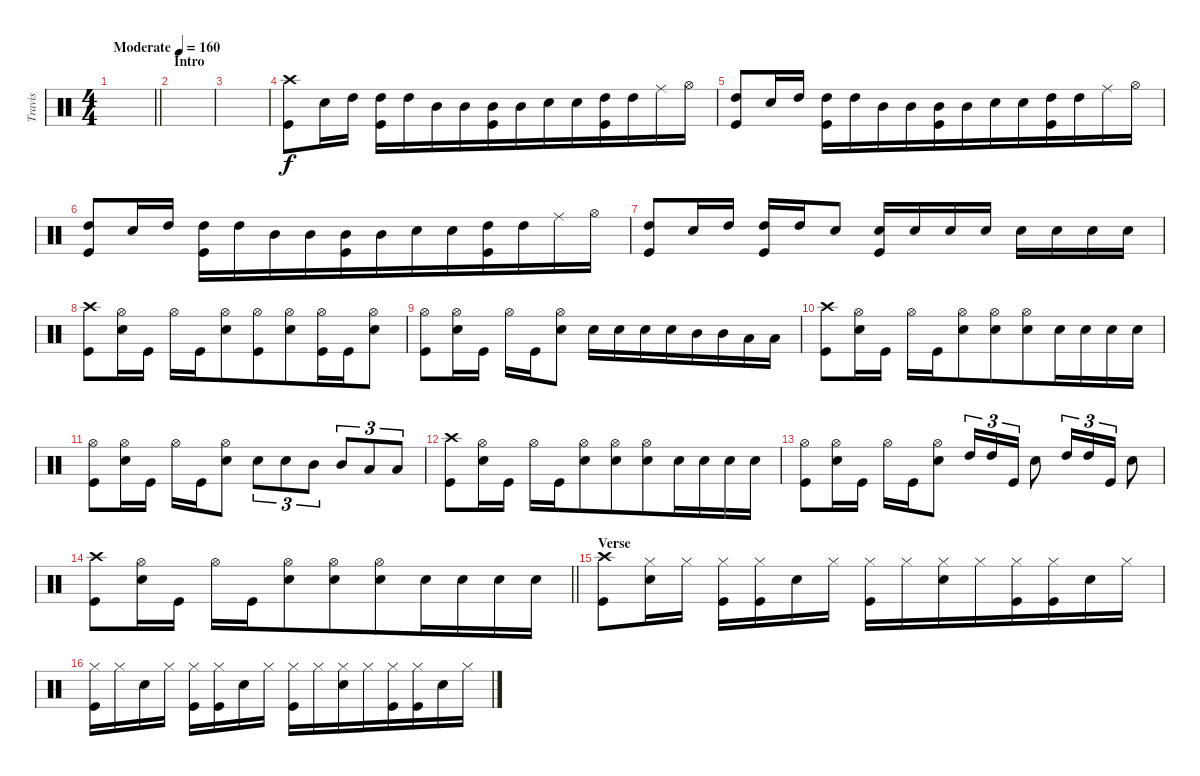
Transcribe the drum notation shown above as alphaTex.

\track ("Travis" "Travis") {instrument percussion}
\staff {score}
\articulation defaults
\ts (4 4)
\tempo (160 "Moderate")
\clef neutral
\barLineRight lightlight
\ks c
|
\section ("" "Intro")
|
|
("Kick (hit)" "Crash high (hit)").8 "Snare (hit) 2".16 "High Tom (hit)".16 ("High Tom (hit)" "Kick (hit)").16 "High Tom (hit)".16 "Mid Tom (hit)".16 "Mid Tom (hit)".16{beam merge} ("Mid Tom (hit)" "Kick (hit)").16 "Mid Tom (hit)".16 "Snare (hit) 2".16 "Snare (hit) 2".16{beam merge} ("High Tom (hit)" "Kick (hit)").16{beam merge} "High Tom (hit)".16{beam merge} "Ride (middle)".16{beam merge} "Hi-Hat (open)".16 |
("Kick (hit)" "High Tom (hit)").8 "Snare (hit) 2".16 "High Tom (hit)".16 ("High Tom (hit)" "Kick (hit)").16 "High Tom (hit)".16 "Mid Tom (hit)".16 "Mid Tom (hit)".16{beam merge} ("Mid Tom (hit)" "Kick (hit)").16 "Mid Tom (hit)".16 "Snare (hit) 2".16 "Snare (hit) 2".16{beam merge} ("High Tom (hit)" "Kick (hit)").16{beam merge} "High Tom (hit)".16{beam merge} "Ride (middle)".16{beam merge} "Hi-Hat (open)".16 |
("Kick (hit)" "High Tom (hit)").8 "Snare (hit) 2".16 "High Tom (hit)".16 ("High Tom (hit)" "Kick (hit)").16 "High Tom (hit)".16 "Mid Tom (hit)".16 "Mid Tom (hit)".16{beam merge} ("Mid Tom (hit)" "Kick (hit)").16 "Mid Tom (hit)".16 "Snare (hit) 2".16 "Snare (hit) 2".16{beam merge} ("High Tom (hit)" "Kick (hit)").16{beam merge} "High Tom (hit)".16{beam merge} "Ride (middle)".16{beam merge} "Hi-Hat (open)".16 |
("Kick (hit)" "High Tom (hit)").8 "Snare (hit) 2".16 "High Tom (hit)".16 ("High Tom (hit)" "Kick (hit)").16 "High Tom (hit)".16 "Snare (hit) 2".8 ("Kick (hit)" "Snare (hit) 2").16{beam merge} "Snare (hit) 2".16{beam merge} "Snare (hit) 2".16{beam merge} "Snare (hit) 2".16 "Snare (hit) 2".16 "Snare (hit) 2".16{beam merge} "Snare (hit) 2".16 "Snare (hit) 2".16 |
("Crash high (hit)" "Kick (hit)").8 ("Hi-Hat (open)" "Snare (hit) 2").16{beam merge} "Kick (hit)".16 "Hi-Hat (open)".16 "Kick (hit)".16{beam merge} ("Hi-Hat (open)" "Snare (hit) 2").8{beam merge} ("Kick (hit)" "Hi-Hat (open)").8 ("Hi-Hat (open)" "Snare (hit) 2").8{beam merge} ("Hi-Hat (open)" "Kick (hit)").16 "Kick (hit)".16{beam merge} ("Hi-Hat (open)" "Snare (hit) 2").8 |
("Hi-Hat (open)" "Kick (hit)").8 ("Hi-Hat (open)" "Snare (hit) 2").16{beam merge} "Kick (hit)".16 "Hi-Hat (open)".16 "Kick (hit)".16{beam merge} ("Hi-Hat (open)" "Snare (hit) 2").8 "Snare (hit) 2".16{beam merge} "Snare (hit) 2".16 "Snare (hit) 2".16 "Snare (hit) 2".16{beam merge} "Mid Tom (hit)".16 "Mid Tom (hit)".16 "Low Tom (hit)".16{beam merge} "Low Tom (hit)".16 |
("Crash high (hit)" "Kick (hit)").8 ("Hi-Hat (open)" "Snare (hit) 2").16{beam merge} "Kick (hit)".16 "Hi-Hat (open)".16 "Kick (hit)".16{beam merge} ("Hi-Hat (open)" "Snare (hit) 2").8{beam merge} ("Snare (hit) 2" "Hi-Hat (open)").8 ("Hi-Hat (open)" "Snare (hit) 2").8{beam merge} "Snare (hit) 2".16 "Snare (hit) 2".16 "Snare (hit) 2".16{beam merge} "Snare (hit) 2".16 |
("Hi-Hat (open)" "Kick (hit)").8 ("Hi-Hat (open)" "Snare (hit) 2").16{beam merge} "Kick (hit)".16 "Hi-Hat (open)".16 "Kick (hit)".16{beam merge} ("Hi-Hat (open)" "Snare (hit) 2").8 "Snare (hit) 2".8{tu (3 2)} "Snare (hit) 2".8{tu (3 2)} "Mid Tom (hit)".8{tu (3 2)} "Mid Tom (hit)".8{tu (3 2) beam merge} "Low Tom (hit)".8{tu (3 2) beam merge} "Low Tom (hit)".8{tu (3 2)} |
("Crash high (hit)" "Kick (hit)").8 ("Hi-Hat (open)" "Snare (hit) 2").16{beam merge} "Kick (hit)".16 "Hi-Hat (open)".16 "Kick (hit)".16{beam merge} ("Hi-Hat (open)" "Snare (hit) 2").8{beam merge} ("Snare (hit) 2" "Hi-Hat (open)").8 ("Hi-Hat (open)" "Snare (hit) 2").8{beam merge} "Snare (hit) 2".16 "Snare (hit) 2".16 "Snare (hit) 2".16{beam merge} "Snare (hit) 2".16 |
("Hi-Hat (open)" "Kick (hit)").8 ("Hi-Hat (open)" "Snare (hit) 2").16{beam merge} "Kick (hit)".16 "Hi-Hat (open)".16 "Kick (hit)".16{beam merge} ("Hi-Hat (open)" "Snare (hit) 2").8 "High Tom (hit)".16{tu (3 2) beam merge} "High Tom (hit)".16{tu (3 2) beam merge} "Kick (hit)".16{tu (3 2)} "Snare (hit) 2".8 "High Tom (hit)".16{tu (3 2) beam merge} "High Tom (hit)".16{tu (3 2) beam merge} "Kick (hit)".16{tu (3 2)} "Snare (hit) 2".8 |
\barLineRight lightlight
("Crash high (hit)" "Kick (hit)").8 ("Hi-Hat (open)" "Snare (hit) 2").16{beam merge} "Kick (hit)".16 "Hi-Hat (open)".16 "Kick (hit)".16{beam merge} ("Hi-Hat (open)" "Snare (hit) 2").8{beam merge} ("Snare (hit) 2" "Hi-Hat (open)").8 ("Hi-Hat (open)" "Snare (hit) 2").8{beam merge} "Snare (hit) 2".16 "Snare (hit) 2".16 "Snare (hit) 2".16{beam merge} "Snare (hit) 2".16 |
\section ("" "Verse")
("Crash high (hit)" "Kick (hit)").8{beam merge} ("Hi-Hat (closed)" "Snare (hit) 2").16 "Hi-Hat (closed)".16 ("Kick (hit)" "Hi-Hat (closed)").16 ("Kick (hit)" "Hi-Hat (closed)").16 "Snare (hit) 2".16 "Hi-Hat (closed)".16 ("Kick (hit)" "Hi-Hat (closed)").16{beam merge} "Hi-Hat (closed)".16{beam merge} ("Snare (hit) 2" "Hi-Hat (closed)").16 "Hi-Hat (closed)".16{beam merge} ("Kick (hit)" "Hi-Hat (closed)").16 ("Kick (hit)" "Hi-Hat (closed)").16 "Snare (hit) 2".16 "Hi-Hat (closed)".16 |
("Hi-Hat (closed)" "Kick (hit)").16 "Hi-Hat (closed)".16{beam merge} "Snare (hit) 2".16 "Hi-Hat (closed)".16 ("Kick (hit)" "Hi-Hat (closed)").16 ("Kick (hit)" "Hi-Hat (closed)").16 "Snare (hit) 2".16 "Hi-Hat (closed)".16 ("Kick (hit)" "Hi-Hat (closed)").16{beam merge} "Hi-Hat (closed)".16{beam merge} ("Snare (hit) 2" "Hi-Hat (closed)").16 "Hi-Hat (closed)".16{beam merge} ("Kick (hit)" "Hi-Hat (closed)").16 ("Kick (hit)" "Hi-Hat (closed)").16 "Snare (hit) 2".16 "Hi-Hat (closed)".16
